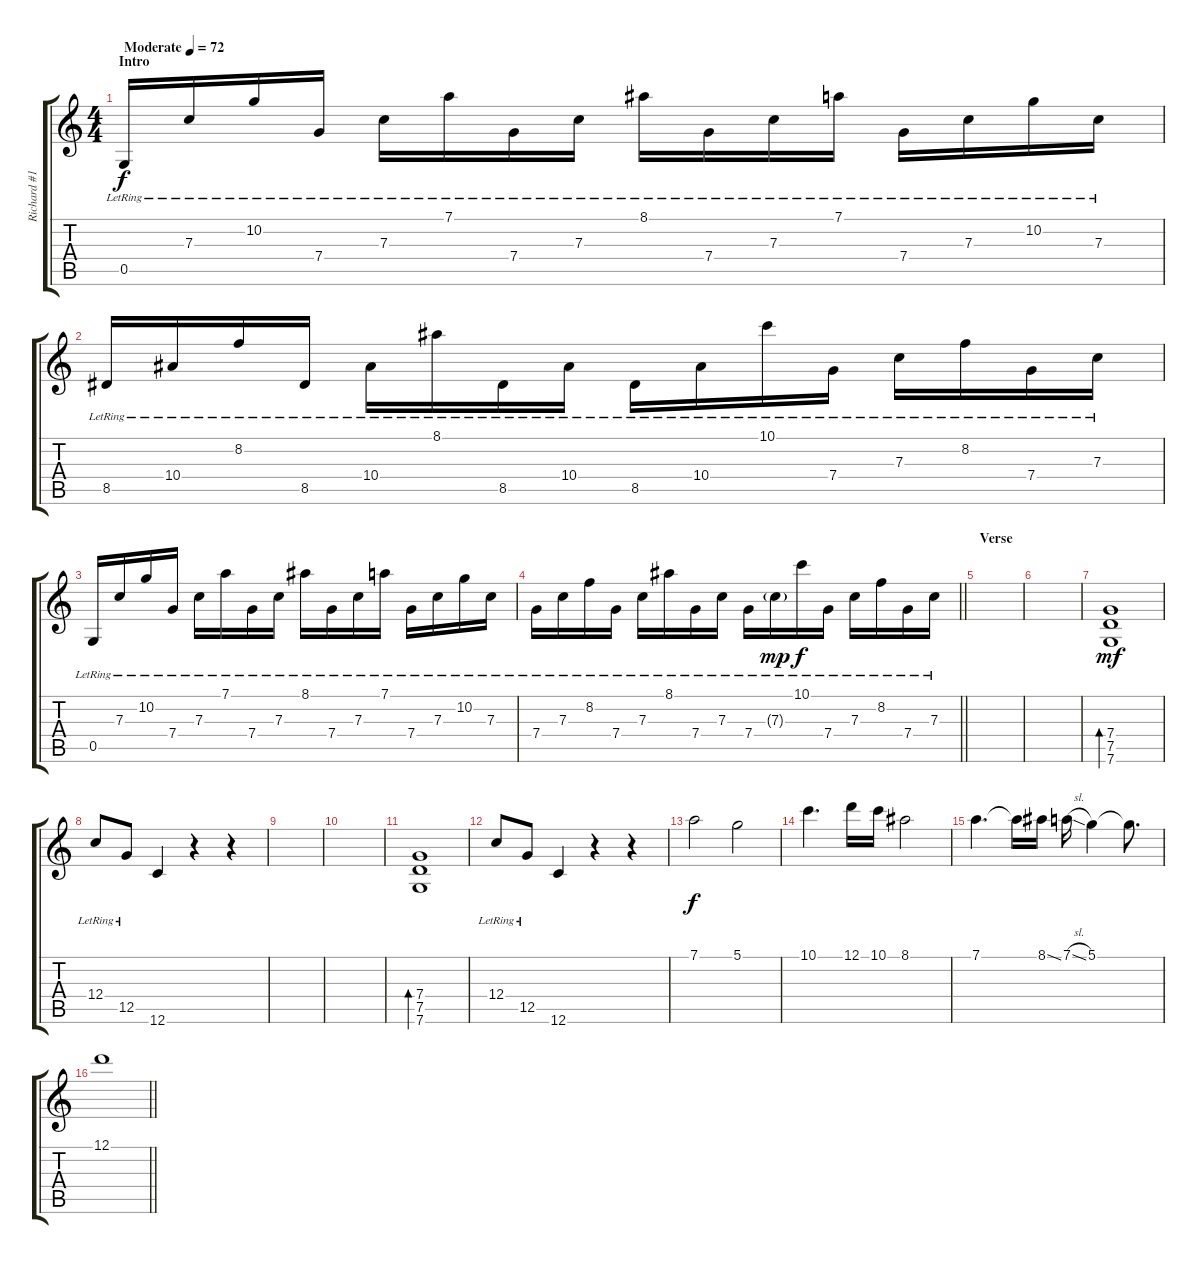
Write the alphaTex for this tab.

\track ("Richard #1" "Richard #1") {instrument electricguitarjazz}
\staff {score tabs}
\tuning (D4 A3 F3 C3 G2 C2) {hide}
\ts (4 4)
\section ("" "Intro")
\tempo (72 "Moderate")
\clef g2
\ks c
0.5{lr}.16{dy f volume 0 instrument electricguitarjazz} 7.3{lr}.16{volume 8} 10.2{lr}.16 7.4{lr}.16 7.3{lr}.16 7.1{lr}.16 7.4{lr}.16 7.3{lr}.16 8.1{lr}.16 7.4{lr}.16 7.3{lr}.16 7.1{lr}.16 7.4{lr}.16 7.3{lr}.16 10.2{lr}.16 7.3{lr}.16 |
8.5{lr}.16 10.4{lr}.16 8.2{lr}.16 8.5{lr}.16 10.4{lr}.16 8.1{lr}.16 8.5{lr}.16 10.4{lr}.16 8.5{lr}.16 10.4{lr}.16 10.1{lr}.16 7.4{lr}.16 7.3{lr}.16 8.2{lr}.16 7.4{lr}.16 7.3{lr}.16 |
0.5{lr}.16 7.3{lr}.16 10.2{lr}.16 7.4{lr}.16 7.3{lr}.16 7.1{lr}.16 7.4{lr}.16 7.3{lr}.16 8.1{lr}.16 7.4{lr}.16 7.3{lr}.16 7.1{lr}.16 7.4{lr}.16 7.3{lr}.16 10.2{lr}.16 7.3{lr}.16 |
\barLineRight lightlight
7.4{lr}.16 7.3{lr}.16 8.2{lr}.16 7.4{lr}.16 7.3{lr}.16 8.1{lr}.16 7.4{lr}.16 7.3{lr}.16 7.4{lr}.16 7.3{g lr}.16{dy mp} 10.1{lr}.16{dy f} 7.4{lr}.16 7.3{lr}.16 8.2{lr}.16 7.4{lr}.16 7.3{lr}.16 |
\section ("" "Verse")
|
|
(7.4 7.5 7.6).1{bd 240 dy mf volume 10} |
12.4{lr}.8 12.5{lr}.8 12.6.4 r.4 r.4 |
|
|
(7.4 7.5 7.6).1{bd 240} |
12.4{lr}.8 12.5{lr}.8 12.6.4 r.4 r.4 |
7.1.2{dy f} 5.1.2 |
10.1.4{d} 12.1.16 10.1.16 8.1.2 |
7.1.4{d} 7.1{t}.16 8.1{ss}.16 7.1{sl}.16 5.1.4 5.1{t}.8{d} |
\barLineRight lightlight
12.1.1
